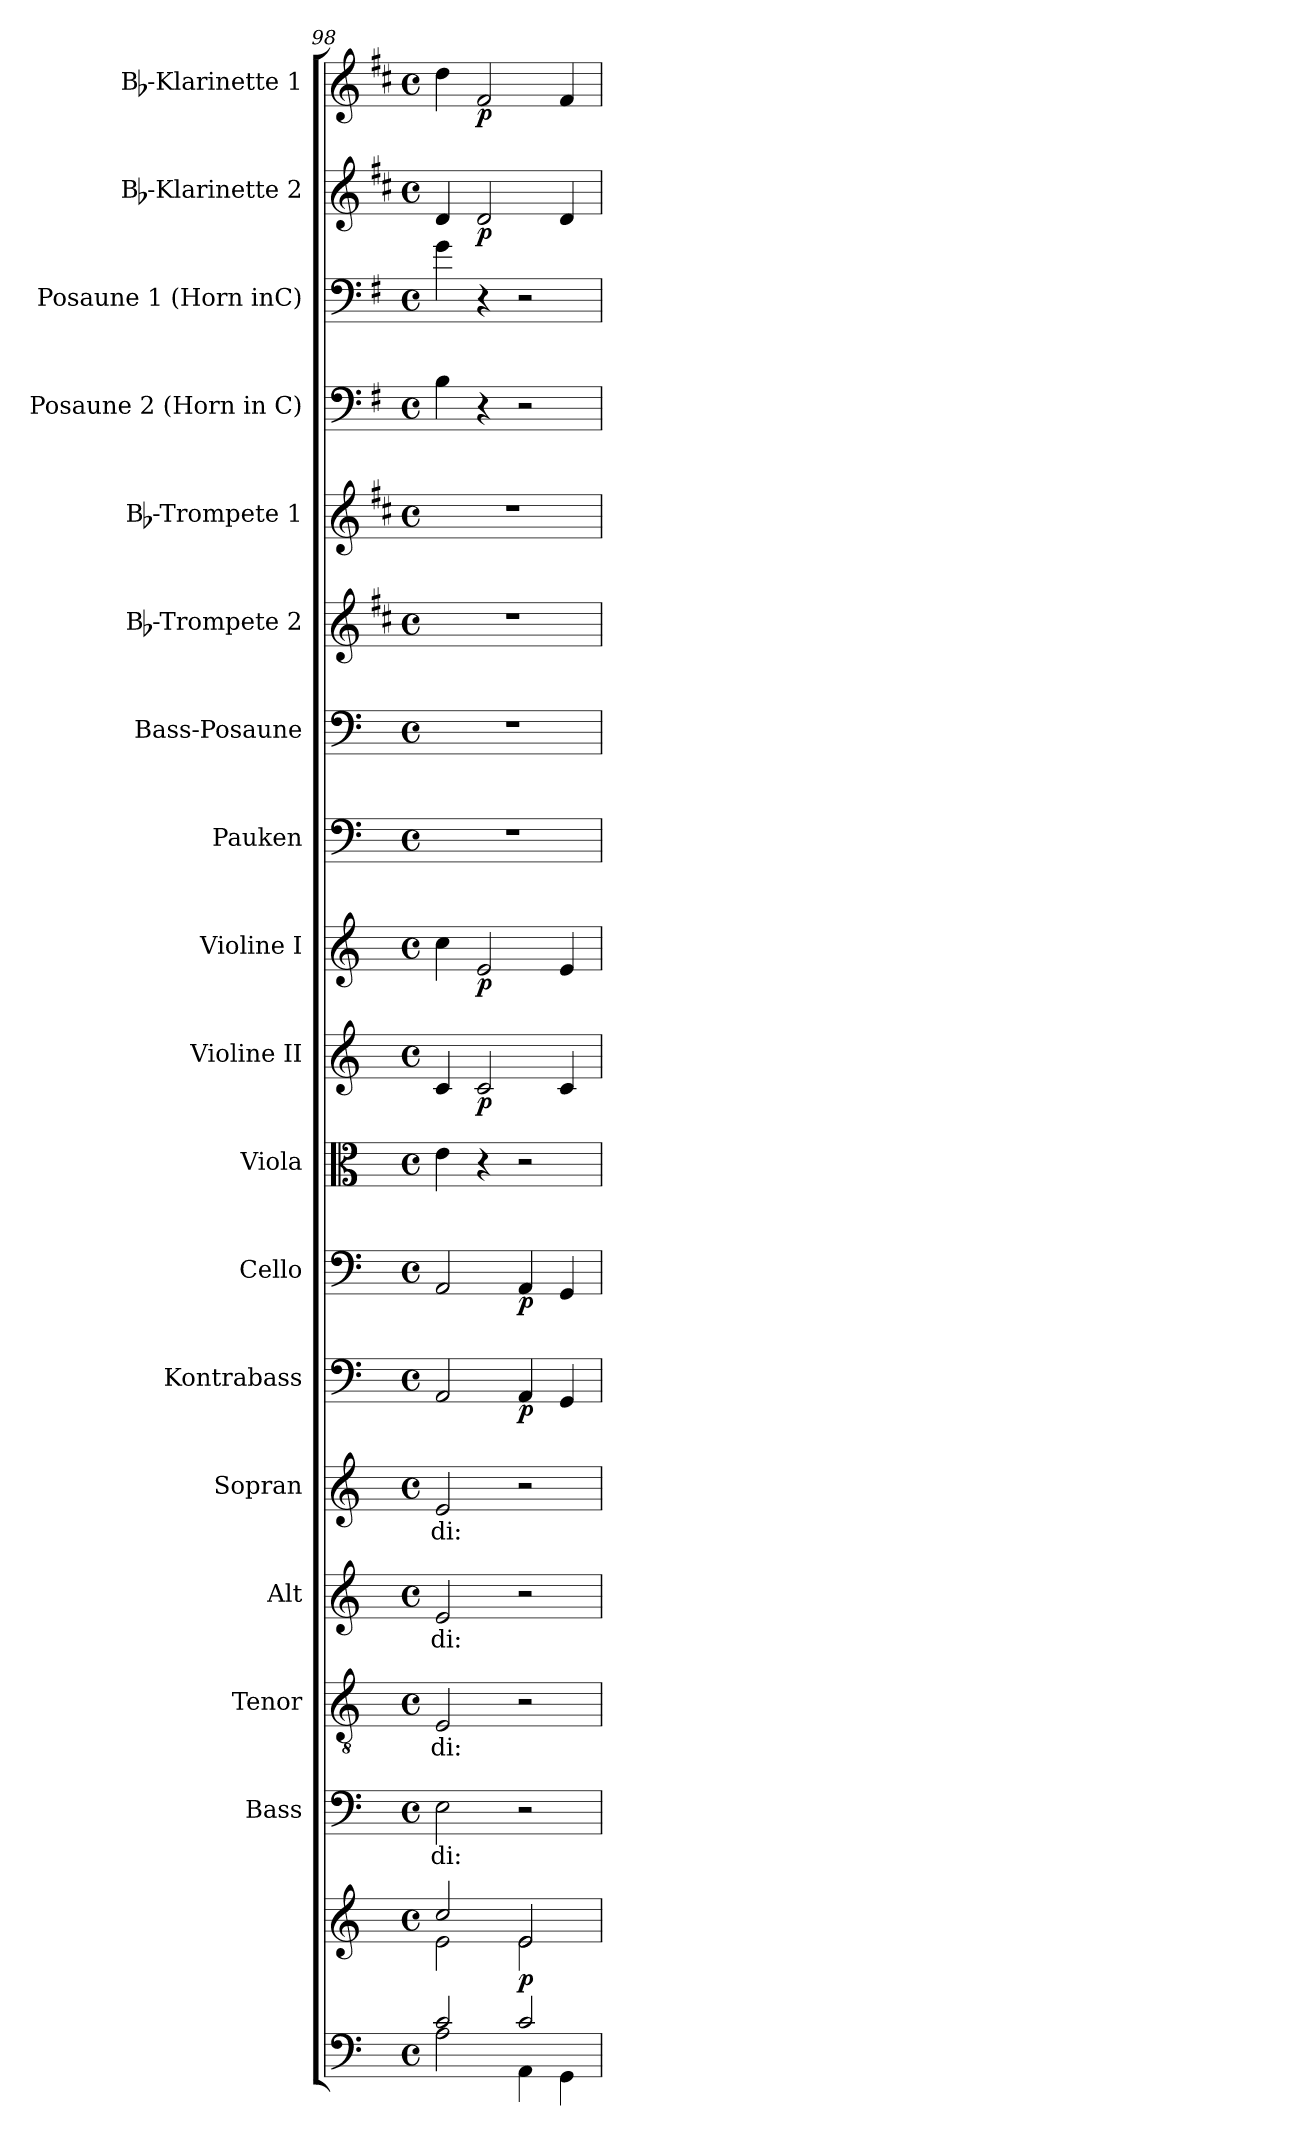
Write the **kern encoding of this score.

**kern	**kern	**dynam	**kern	**text	**kern	**text	**kern	**text	**kern	**text	**kern	**dynam	**kern	**dynam	**kern	**kern	**dynam	**kern	**dynam	**kern	**kern	**kern	**kern	**kern	**kern	**kern	**dynam	**kern	**dynam
*part18	*part18	*part18	*part17	*part17	*part16	*part16	*part15	*part15	*part14	*part14	*part13	*part13	*part12	*part12	*part11	*part10	*part10	*part9	*part9	*part8	*part7	*part6	*part5	*part4	*part3	*part2	*part2	*part1	*part1
*staff19	*staff18	*staff18/19	*staff17	*staff17	*staff16	*staff16	*staff15	*staff15	*staff14	*staff14	*staff13	*staff13	*staff12	*staff12	*staff11	*staff10	*staff10	*staff9	*staff9	*staff8	*staff7	*staff6	*staff5	*staff4	*staff3	*staff2	*staff2	*staff1	*staff1
*	*	*	*I"Bass	*	*I"Tenor	*	*I"Alt	*	*I"Sopran	*	*I"Kontrabass	*	*I"Cello	*	*I"Viola	*I"Violine II	*	*I"Violine I	*	*I"Pauken	*I"Bass-Posaune	*I"Bb-Trompete 2	*I"Bb-Trompete 1	*I"Posaune 2 (Horn in C)	*I"Posaune 1 (Horn inC)	*I"Bb-Klarinette 2	*	*I"Bb-Klarinette 1	*
*	*	*	*I'B.	*	*I'T.	*	*I'A.	*	*I'S.	*	*I'Kb.	*	*	*	*I'Vla.	*I'Vl. II	*	*I'Vl. I	*	*I'Pk.	*I'B-Pos.	*I'Bb Trp. 2	*I'Bb Trp. 1	*I'Pos. 2	*I'Pos. 1	*I'Bb Kl. 2	*	*I'Bb Kl. 1	*
*clefF4	*clefG2	*	*clefF4	*	*clefGv2	*	*clefG2	*	*clefG2	*	*clefF4	*	*clefF4	*	*clefC3	*clefG2	*	*clefG2	*	*clefF4	*clefF4	*clefG2	*clefG2	*clefF4	*clefF4	*clefG2	*	*clefG2	*
*	*	*	*	*	*	*	*	*	*	*	*ITrd7c12	*	*	*	*	*	*	*	*	*	*	*ITrd1c2	*ITrd1c2	*ITrd4c7	*ITrd4c7	*ITrd1c2	*	*ITrd1c2	*
*k[]	*k[]	*	*k[]	*	*k[]	*	*k[]	*	*k[]	*	*k[]	*	*k[]	*	*k[]	*k[]	*	*k[]	*	*k[]	*k[]	*k[]	*k[]	*k[]	*k[]	*k[]	*	*k[]	*
*C:	*C:	*	*C:	*	*C:	*	*C:	*	*C:	*	*C:	*	*C:	*	*C:	*C:	*	*C:	*	*C:	*C:	*C:	*C:	*C:	*C:	*C:	*	*C:	*
*M4/4	*M4/4	*	*M4/4	*	*M4/4	*	*M4/4	*	*M4/4	*	*M4/4	*	*M4/4	*	*M4/4	*M4/4	*	*M4/4	*	*M4/4	*M4/4	*M4/4	*M4/4	*M4/4	*M4/4	*M4/4	*	*M4/4	*
*met(c)	*met(c)	*	*met(c)	*	*met(c)	*	*met(c)	*	*met(c)	*	*met(c)	*	*met(c)	*	*met(c)	*met(c)	*	*met(c)	*	*met(c)	*met(c)	*met(c)	*met(c)	*met(c)	*met(c)	*met(c)	*	*met(c)	*
=98	=98	=98	=98	=98	=98	=98	=98	=98	=98	=98	=98	=98	=98	=98	=98	=98	=98	=98	=98	=98	=98	=98	=98	=98	=98	=98	=98	=98	=98
*^	*^	*	*	*	*	*	*	*	*	*	*	*	*	*	*	*	*	*	*	*	*	*	*	*	*	*	*	*	*
!	!	!	!	!	!	!LO:LY:b	!	!LO:LY:b	!	!LO:LY:b	!	!LO:LY:b	!	!	!	!	!	!	!	!	!	!	!	!	!	!	!	!	!	!	!
2c/	2A\	2cc/	2e\	.	2E\	-di:	2E/	-di:	2e/	-di:	2e/	-di:	2AAA/	.	2AA/	.	4e\	4c/	.	4cc\	.	1r	1r	1r	1r	4E\	4c\	4c/	.	4cc\	.
!	!	!	!	!	!	!	!	!	!	!	!	!	!	!	!	!	!	!	!LO:DY:b	!	!LO:DY:b	!	!	!	!	!	!	!	!LO:DY:b	!	!LO:DY:b
.	.	.	.	.	.	.	.	.	.	.	.	.	.	.	.	.	4r	2c/	p	2e/	p	.	.	.	.	4r	4r	2c/	p	2e/	p
!	!	!	!	!LO:DY:b	!	!	!	!	!	!	!	!	!	!LO:DY:b	!	!LO:DY:b	!	!	!	!	!	!	!	!	!	!	!	!	!	!	!
2c/	4AA\	2e/	2e\	p	2r	.	2r	.	2r	.	2r	.	4AAA/	p	4AA/	p	2r	.	.	.	.	.	.	.	.	2r	2r	.	.	.	.
.	4GG\	.	.	.	.	.	.	.	.	.	.	.	4GGG/	.	4GG/	.	.	4c/	.	4e/	.	.	.	.	.	.	.	4c/	.	4e/	.
*v	*v	*	*	*	*	*	*	*	*	*	*	*	*	*	*	*	*	*	*	*	*	*	*	*	*	*	*	*	*	*	*
*	*v	*v	*	*	*	*	*	*	*	*	*	*	*	*	*	*	*	*	*	*	*	*	*	*	*	*	*	*	*	*
=	=	=	=	=	=	=	=	=	=	=	=	=	=	=	=	=	=	=	=	=	=	=	=	=	=	=	=	=	=
*-	*-	*-	*-	*-	*-	*-	*-	*-	*-	*-	*-	*-	*-	*-	*-	*-	*-	*-	*-	*-	*-	*-	*-	*-	*-	*-	*-	*-	*-
